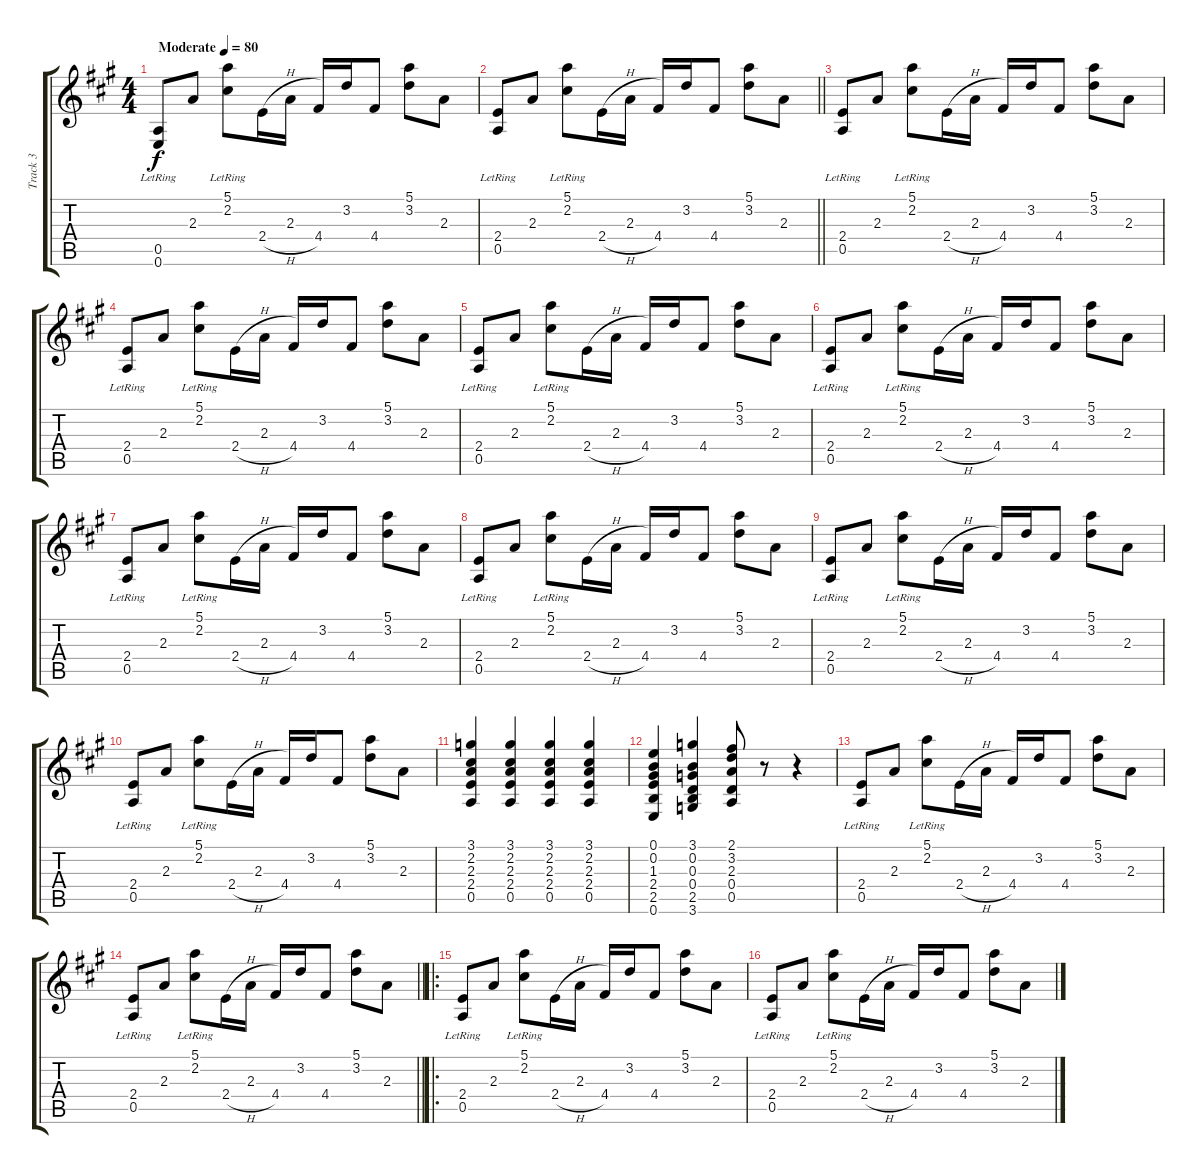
\track ("Track 3" "Track 3") {instrument electricguitarjazz}
\staff {score tabs}
\tuning (E4 B3 G3 D3 A2 E2) {hide}
\ts (4 4)
\tempo (80 "Moderate")
\clef g2
\ks a
(0.5{lr} 0.6{lr}).8{dy f instrument electricguitarjazz} 2.3.8 (5.1{lr} 2.2).8 2.4{h}.16 2.3.16 4.4.16 3.2.16 4.4.8 (5.1 3.2).8 2.3.8 |
\barLineRight lightlight
(2.4{lr} 0.5{lr}).8 2.3.8 (5.1{lr} 2.2).8 2.4{h}.16 2.3.16 4.4.16 3.2.16 4.4.8 (5.1 3.2).8 2.3.8 |
(2.4{lr} 0.5{lr}).8 2.3.8 (5.1{lr} 2.2).8 2.4{h}.16 2.3.16 4.4.16 3.2.16 4.4.8 (5.1 3.2).8 2.3.8 |
(2.4{lr} 0.5{lr}).8 2.3.8 (5.1{lr} 2.2).8 2.4{h}.16 2.3.16 4.4.16 3.2.16 4.4.8 (5.1 3.2).8 2.3.8 |
(2.4{lr} 0.5{lr}).8 2.3.8 (5.1{lr} 2.2).8 2.4{h}.16 2.3.16 4.4.16 3.2.16 4.4.8 (5.1 3.2).8 2.3.8 |
(2.4{lr} 0.5{lr}).8 2.3.8 (5.1{lr} 2.2).8 2.4{h}.16 2.3.16 4.4.16 3.2.16 4.4.8 (5.1 3.2).8 2.3.8 |
(2.4{lr} 0.5{lr}).8 2.3.8 (5.1{lr} 2.2).8 2.4{h}.16 2.3.16 4.4.16 3.2.16 4.4.8 (5.1 3.2).8 2.3.8 |
(2.4{lr} 0.5{lr}).8 2.3.8 (5.1{lr} 2.2).8 2.4{h}.16 2.3.16 4.4.16 3.2.16 4.4.8 (5.1 3.2).8 2.3.8 |
(2.4{lr} 0.5{lr}).8 2.3.8 (5.1{lr} 2.2).8 2.4{h}.16 2.3.16 4.4.16 3.2.16 4.4.8 (5.1 3.2).8 2.3.8 |
(2.4{lr} 0.5{lr}).8 2.3.8 (5.1{lr} 2.2).8 2.4{h}.16 2.3.16 4.4.16 3.2.16 4.4.8 (5.1 3.2).8 2.3.8 |
(3.1 2.2 2.3 2.4 0.5).4 (3.1 2.2 2.3 2.4 0.5).4 (3.1 2.2 2.3 2.4 0.5).4 (3.1 2.2 2.3 2.4 0.5).4 |
(0.1 0.2 1.3 2.4 2.5 0.6).4 (3.1 0.2 0.3 0.4 2.5 3.6).4 (2.1 3.2 2.3 0.4 0.5).8 r.8 r.4 |
(2.4{lr} 0.5{lr}).8 2.3.8 (5.1{lr} 2.2).8 2.4{h}.16 2.3.16 4.4.16 3.2.16 4.4.8 (5.1 3.2).8 2.3.8 |
\barLineRight lightlight
(2.4{lr} 0.5{lr}).8 2.3.8 (5.1{lr} 2.2).8 2.4{h}.16 2.3.16 4.4.16 3.2.16 4.4.8 (5.1 3.2).8 2.3.8 |
\ro
(2.4{lr} 0.5{lr}).8 2.3.8 (5.1{lr} 2.2).8 2.4{h}.16 2.3.16 4.4.16 3.2.16 4.4.8 (5.1 3.2).8 2.3.8 |
(2.4{lr} 0.5{lr}).8 2.3.8 (5.1{lr} 2.2).8 2.4{h}.16 2.3.16 4.4.16 3.2.16 4.4.8 (5.1 3.2).8 2.3.8
